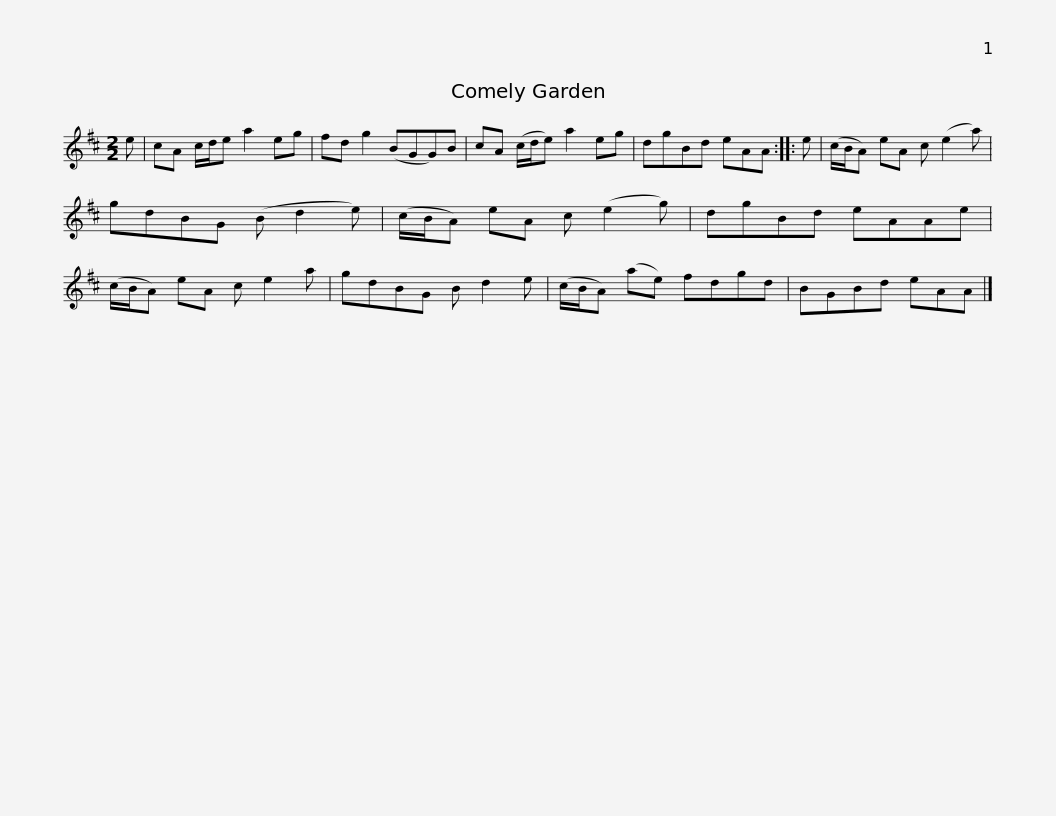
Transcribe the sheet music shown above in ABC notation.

X:1
L:1/8
M:2/2
I:linebreak $
K:D
V:1 treble
V:1
 e | cA c/d/e a2 eg | fd g2 (BGG)B | cA (c/d/e) a2 eg | dgBd eAA :: %5
 e | (c/B/A) eA c (e2 a) |$ gdBG (B d2 e) | (c/B/A) eA c (e2 g) | dgBd eAAe | %10
 (c/B/A) eA c e2 a | gdBG B d2 e |$ (c/B/A) (ae) fdgd | BGBd eAA |] %14
